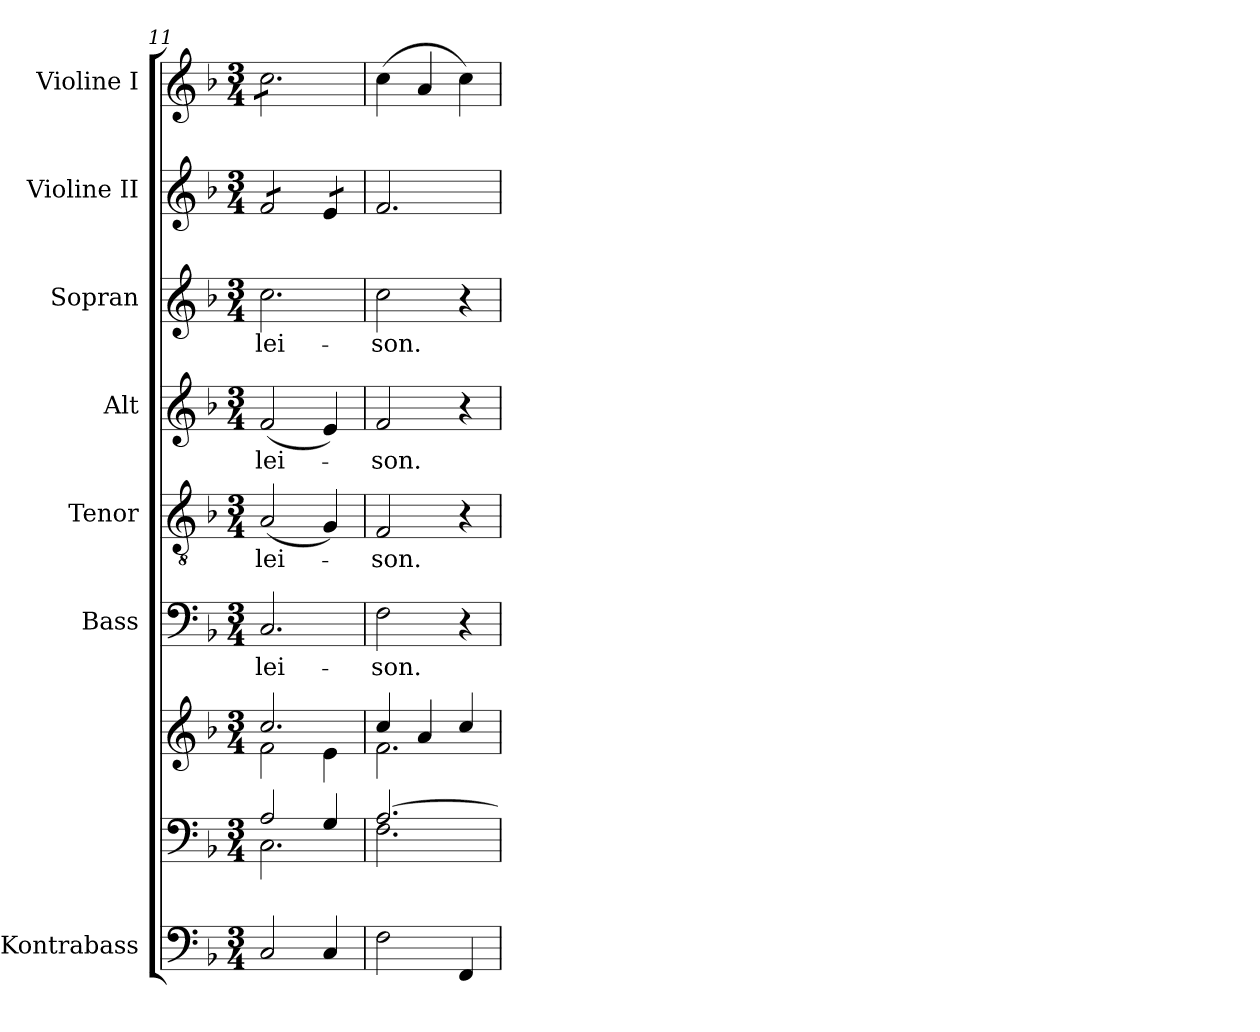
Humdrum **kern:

**kern	**kern	**kern	**kern	**text	**kern	**text	**kern	**text	**kern	**text	**kern	**kern
*part8	*part7	*part7	*part6	*part6	*part5	*part5	*part4	*part4	*part3	*part3	*part2	*part1
*staff9	*staff8	*staff7	*staff6	*staff6	*staff5	*staff5	*staff4	*staff4	*staff3	*staff3	*staff2	*staff1
*I"Kontrabass	*	*	*I"Bass	*	*I"Tenor	*	*I"Alt	*	*I"Sopran	*	*I"Violine II	*I"Violine I
*I'Kb.	*	*	*I'B.	*	*I'T.	*	*I'A.	*	*I'S.	*	*I'Vl. II	*I'Vl. I
*clefF4	*clefF4	*clefG2	*clefF4	*	*clefGv2	*	*clefG2	*	*clefG2	*	*clefG2	*clefG2
*ITrd7c12	*	*	*	*	*	*	*	*	*	*	*	*
*k[b-]	*k[b-]	*k[b-]	*k[b-]	*	*k[b-]	*	*k[b-]	*	*k[b-]	*	*k[b-]	*k[b-]
*F:	*F:	*F:	*F:	*	*F:	*	*F:	*	*F:	*	*F:	*F:
*M3/4	*M3/4	*M3/4	*M3/4	*	*M3/4	*	*M3/4	*	*M3/4	*	*M3/4	*M3/4
=11	=11	=11	=11	=11	=11	=11	=11	=11	=11	=11	=11	=11
*	*^	*^	*	*	*	*	*	*	*	*	*	*
!	!	!	!	!	!	!LO:LY:b	!	!LO:LY:b	!	!LO:LY:b	!	!LO:LY:b	!	!
*	*	*	*	*	*	*	*	*	*	*	*	*	*tremolo	*
*	*	*	*	*	*	*	*	*	*	*	*	*	*	*tremolo
2CC/	2A/	2.C\	2.cc/	2f\	2.C/	-lei-	(<2A/	-lei-	(<2f/	-lei-	2.cc\	-lei-	8f/L	8cc\L
.	.	.	.	.	.	.	.	.	.	.	.	.	8f/	8cc\
.	.	.	.	.	.	.	.	.	.	.	.	.	8f/	8cc\
.	.	.	.	.	.	.	.	.	.	.	.	.	8f/J	8cc\
4CC/	4G/	.	.	4e\	.	.	4G/)	.	4e/)	.	.	.	8e/L	8cc\
.	.	.	.	.	.	.	.	.	.	.	.	.	8e/J	8cc\J
*	*	*	*	*	*	*	*	*	*	*	*	*	*	*Xtremolo
*	*	*	*	*	*	*	*	*	*	*	*	*	*Xtremolo	*
=12	=12	=12	=12	=12	=12	=12	=12	=12	=12	=12	=12	=12	=12	=12
!	!	!	!	!	!	!LO:LY:b	!	!LO:LY:b	!	!LO:LY:b	!	!LO:LY:b	!	!
2FF\	[>2.A/	2.F\	4cc/	2.f\	2F\	-son.	2F/	-son.	2f/	-son.	2cc\	-son.	2.f/	(>4cc\
.	.	.	4a/	.	.	.	.	.	.	.	.	.	.	4a/
4FFF/	.	.	4cc/	.	4r	.	4r	.	4r	.	4r	.	.	4cc\)
*	*v	*v	*	*	*	*	*	*	*	*	*	*	*	*
*	*	*v	*v	*	*	*	*	*	*	*	*	*	*
=	=	=	=	=	=	=	=	=	=	=	=	=
*-	*-	*-	*-	*-	*-	*-	*-	*-	*-	*-	*-	*-
